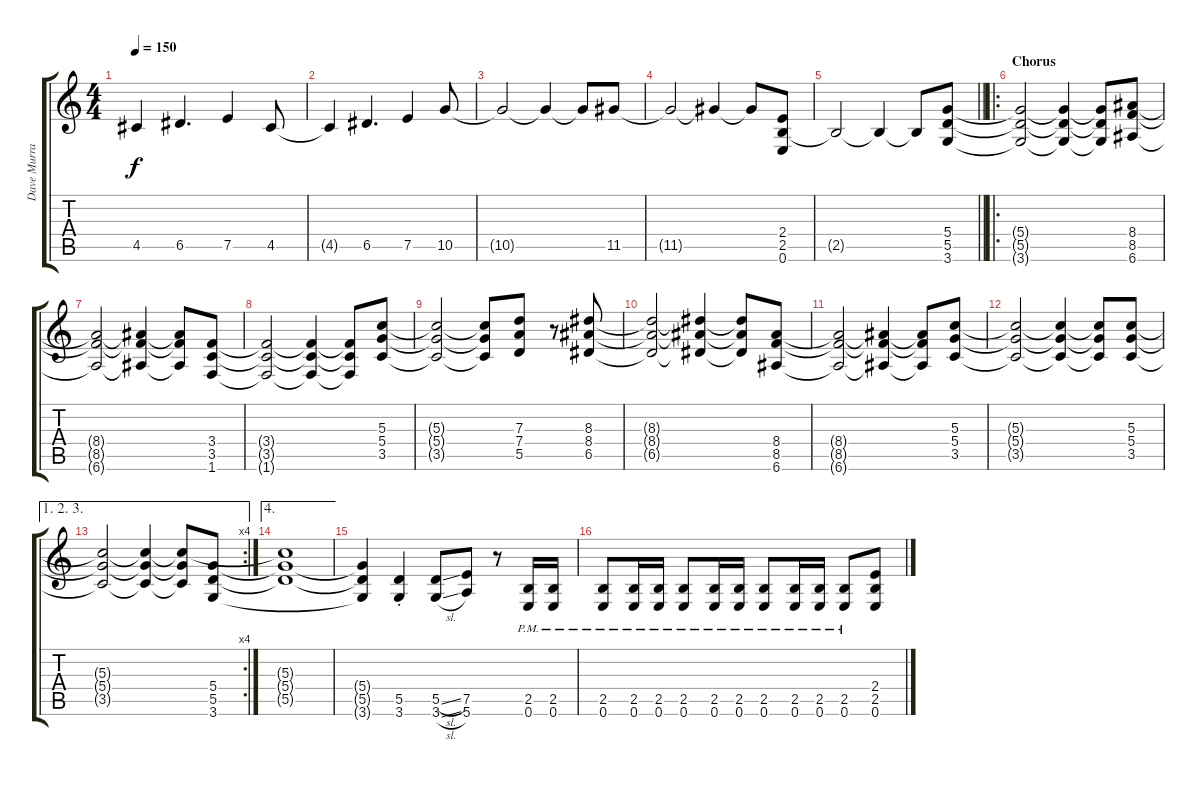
\track ("Dave Murray" "Dave Murra") {instrument distortionguitar}
\staff {score tabs}
\tuning (E4 B3 G3 D3 A2 E2) {hide}
\ts (4 4)
\tempo 150
\clef g2
\ks c
4.5{t}.4{dy f} 6.5.4{d} 7.5.4 4.5.8 |
4.5{t}.4 6.5.4{d} 7.5.4 10.5.8 |
10.5{t}.2 10.5{t}.4 10.5{t}.8 11.5.8 |
11.5{t}.2 11.5{t}.4 11.5{t}.8 (2.4 2.5 0.6).8 |
\barLineRight lightlight
2.5{t}.2 2.5{t}.4 2.5{t}.8 (5.4 5.5 3.6).8 |
\ro
\section ("" "Chorus")
(5.4{t} 5.5{t} 3.6{t}).2 (5.4{t} 5.5{t} 3.6{t}).4 (5.4{t} 5.5{t} 3.6{t}).8 (8.4 8.5 6.6).8 |
(8.4{t} 8.5{t} 6.6{t}).2 (8.4{t} 8.5{t} 6.6{t}).4 (8.4{t} 8.5{t} 6.6{t}).8 (3.4 3.5 1.6).8 |
(3.4{t} 3.5{t} 1.6{t}).2 (3.4{t} 3.5{t} 1.6{t}).4 (3.4{t} 3.5{t} 1.6{t}).8 (5.3 5.4 3.5).8 |
(5.3{t} 5.4{t} 3.5{t}).2 (5.3{t} 5.4{t} 3.5{t}).8 (7.3 7.4 5.5).8 r.8 (8.3 8.4 6.5).8 |
(8.3{t} 8.4{t} 6.5{t}).2 (8.3{t} 8.4{t} 6.5{t}).4 (8.3{t} 8.4{t} 6.5{t}).8 (8.4 8.5 6.6).8 |
(8.4{t} 8.5{t} 6.6{t}).2 (8.4{t} 8.5{t} 6.6{t}).4 (8.4{t} 8.5{t} 6.6{t}).8 (5.3 5.4 3.5).8 |
(5.3{t} 5.4{t} 3.5{t}).2 (5.3{t} 5.4{t} 3.5{t}).4 (5.3{t} 5.4{t} 3.5{t}).8 (5.3 5.4 3.5).8 |
\ae (1 2 3)
\rc 4
(5.3{t} 5.4{t} 3.5{t}).2 (5.3{t} 5.4{t} 3.5{t}).4 (5.3{t} 5.4{t} 3.5{t}).8 (5.4 5.5 3.6).8 |
\ae 4
(5.3{t} 5.4{t} 5.5{t}).1 |
(5.4{t} 5.5{t} 3.6{t}).4 (5.5{st} 3.6{st}).4 (5.5{sl} 3.6{sl}).8 (7.5 5.6).8 r.8 (2.5{pm} 0.6{pm}).16 (2.5{pm} 0.6{pm}).16 |
(2.5{pm} 0.6{pm}).8 (2.5{pm} 0.6{pm}).16 (2.5{pm} 0.6{pm}).16 (2.5{pm} 0.6{pm}).8 (2.5{pm} 0.6{pm}).16 (2.5{pm} 0.6{pm}).16 (2.5{pm} 0.6{pm}).8 (2.5{pm} 0.6{pm}).16 (2.5{pm} 0.6{pm}).16 (2.5{pm} 0.6{pm}).8 (2.4 2.5 0.6).8
